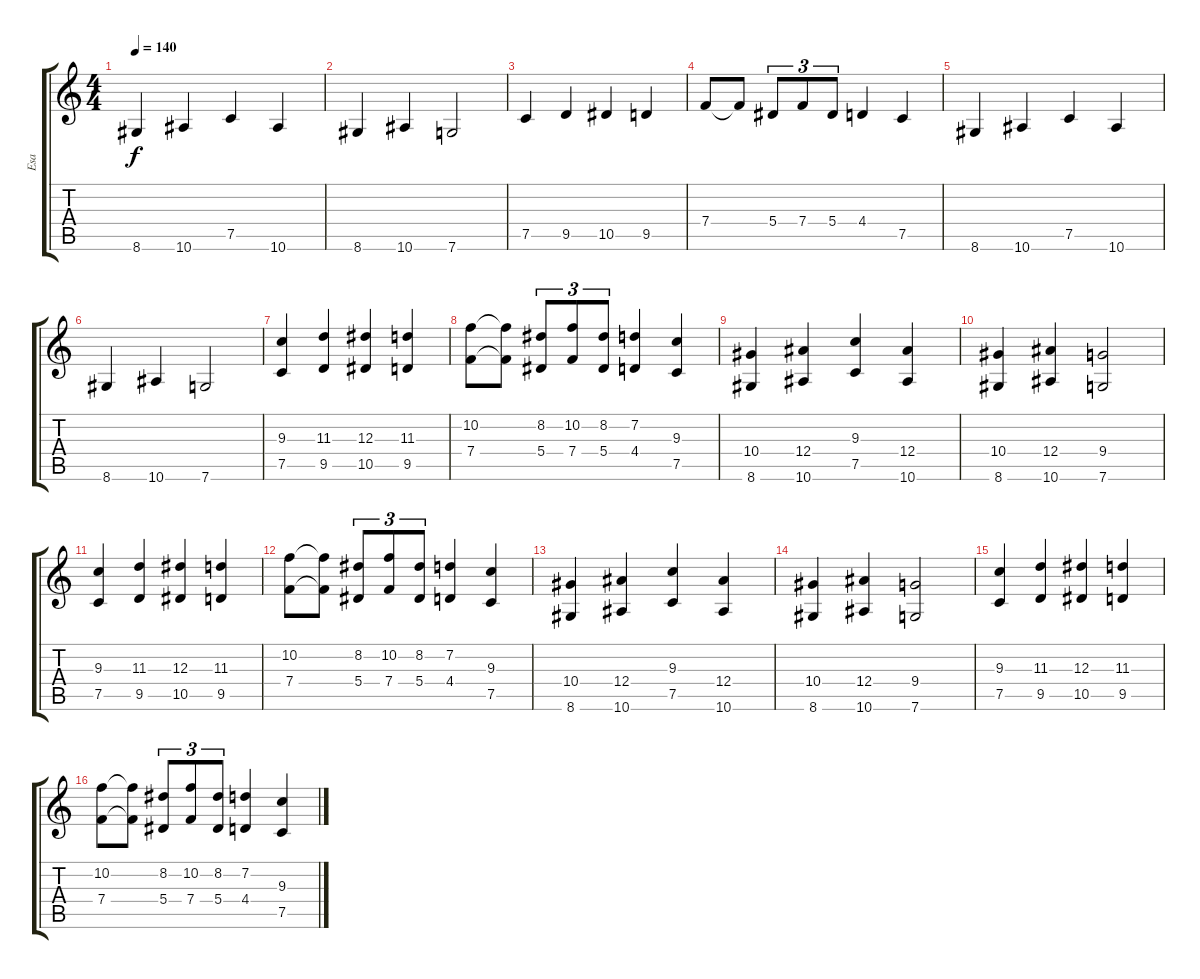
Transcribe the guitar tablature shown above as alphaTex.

\track ("Esa" "Esa") {instrument distortionguitar}
\staff {score tabs}
\tuning (C4 G3 Eb3 Bb2 F2 C2) {hide}
\ts (4 4)
\tempo 140
\clef g2
\ks c
8.6.4{dy f} 10.6.4 7.5.4 10.6.4 |
8.6.4 10.6.4 7.6.2 |
7.5.4 9.5.4 10.5.4 9.5.4 |
7.4.8 7.4{t}.8 5.4.8{tu (3 2)} 7.4.8{tu (3 2)} 5.4.8{tu (3 2)} 4.4.4 7.5.4 |
8.6.4 10.6.4 7.5.4 10.6.4 |
8.6.4 10.6.4 7.6.2 |
(9.3 7.5).4 (11.3 9.5).4 (12.3 10.5).4 (11.3 9.5).4 |
(10.2 7.4).8 (10.2{t} 7.4{t}).8 (8.2 5.4).8{tu (3 2)} (10.2 7.4).8{tu (3 2)} (8.2 5.4).8{tu (3 2)} (7.2 4.4).4 (9.3 7.5).4 |
(10.4 8.6).4 (12.4 10.6).4 (9.3 7.5).4 (12.4 10.6).4 |
(10.4 8.6).4 (12.4 10.6).4 (9.4 7.6).2 |
(9.3 7.5).4 (11.3 9.5).4 (12.3 10.5).4 (11.3 9.5).4 |
(10.2 7.4).8 (10.2{t} 7.4{t}).8 (8.2 5.4).8{tu (3 2)} (10.2 7.4).8{tu (3 2)} (8.2 5.4).8{tu (3 2)} (7.2 4.4).4 (9.3 7.5).4 |
(10.4 8.6).4 (12.4 10.6).4 (9.3 7.5).4 (12.4 10.6).4 |
(10.4 8.6).4 (12.4 10.6).4 (9.4 7.6).2 |
(9.3 7.5).4 (11.3 9.5).4 (12.3 10.5).4 (11.3 9.5).4 |
(10.2 7.4).8 (10.2{t} 7.4{t}).8 (8.2 5.4).8{tu (3 2)} (10.2 7.4).8{tu (3 2)} (8.2 5.4).8{tu (3 2)} (7.2 4.4).4 (9.3 7.5).4
